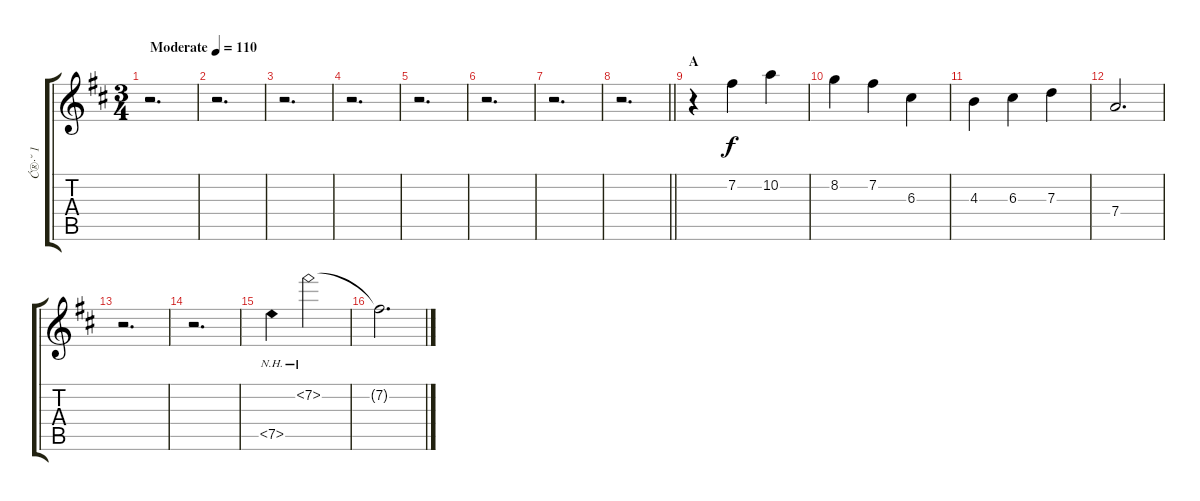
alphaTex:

\track ("Ć®·˘ 1" "Ć®·˘ 1") {instrument acousticguitarsteel}
\staff {score tabs}
\tuning (E4 B3 G3 D3 A2 E2) {hide}
\ts (3 4)
\tempo (110 "Moderate")
\clef g2
\ks d
r.2{d dy f instrument acousticguitarsteel} |
r.2{d} |
r.2{d} |
r.2{d} |
r.2{d} |
r.2{d} |
r.2{d} |
\barLineRight lightlight
r.2{d} |
\section ("" "A")
r.4 7.2.4 10.2.4 |
8.2.4 7.2.4 6.3.4 |
4.3.4 6.3.4 7.3.4 |
7.4.2{d} |
r.2{d} |
r.2{d} |
7.5{nh}.4 7.2{nh}.2 |
7.2{t}.2{d}
